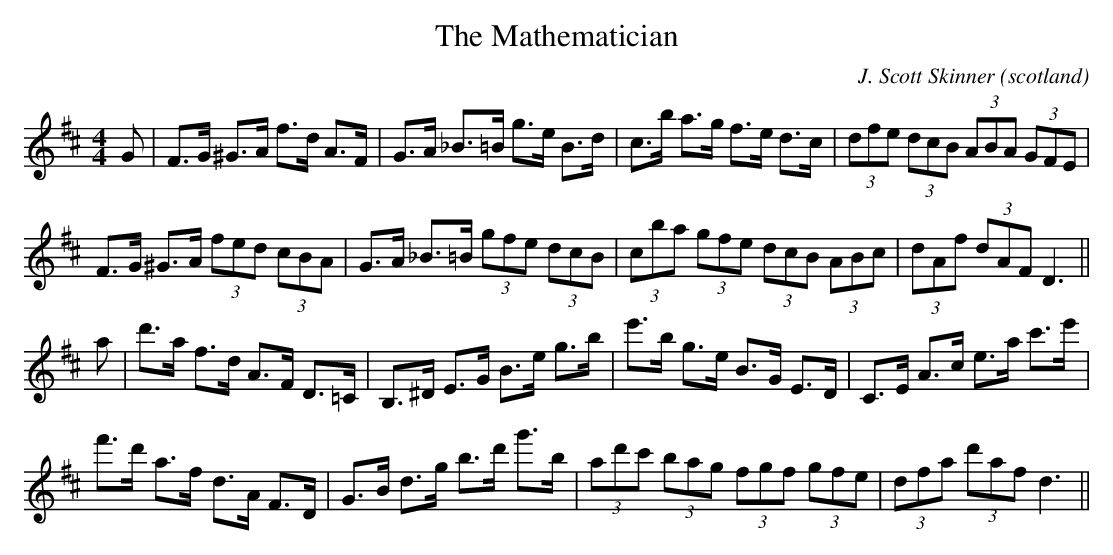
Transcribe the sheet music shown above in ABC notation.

X:1
T:Mathematician, The
O:scotland
M:4/4
C:J. Scott Skinner
K:D
G|\
F>G ^G>A f>d A>F|G>A _B>=B g>e B>d|\
c>b a>g f>e d>c| (3dfe (3dcB (3ABA (3GFE|
F>G ^G>A (3fed (3cBA|G>A _B>=B (3gfe (3dcB|\
(3cba (3gfe (3dcB (3ABc|(3dAf (3dAF D3||
a|\
d'>a f>d A>F D>=C|B,>^D E>G B>e g>b|\
e'>b g>e B>G E>D|C>E A>c e>a c'>e'|
f'>d' a>f d>A F>D|G>B d>g b>d' g'>b|\
(3ad'c' (3bag (3fgf (3gfe|(3dfa (3d'af d3||
